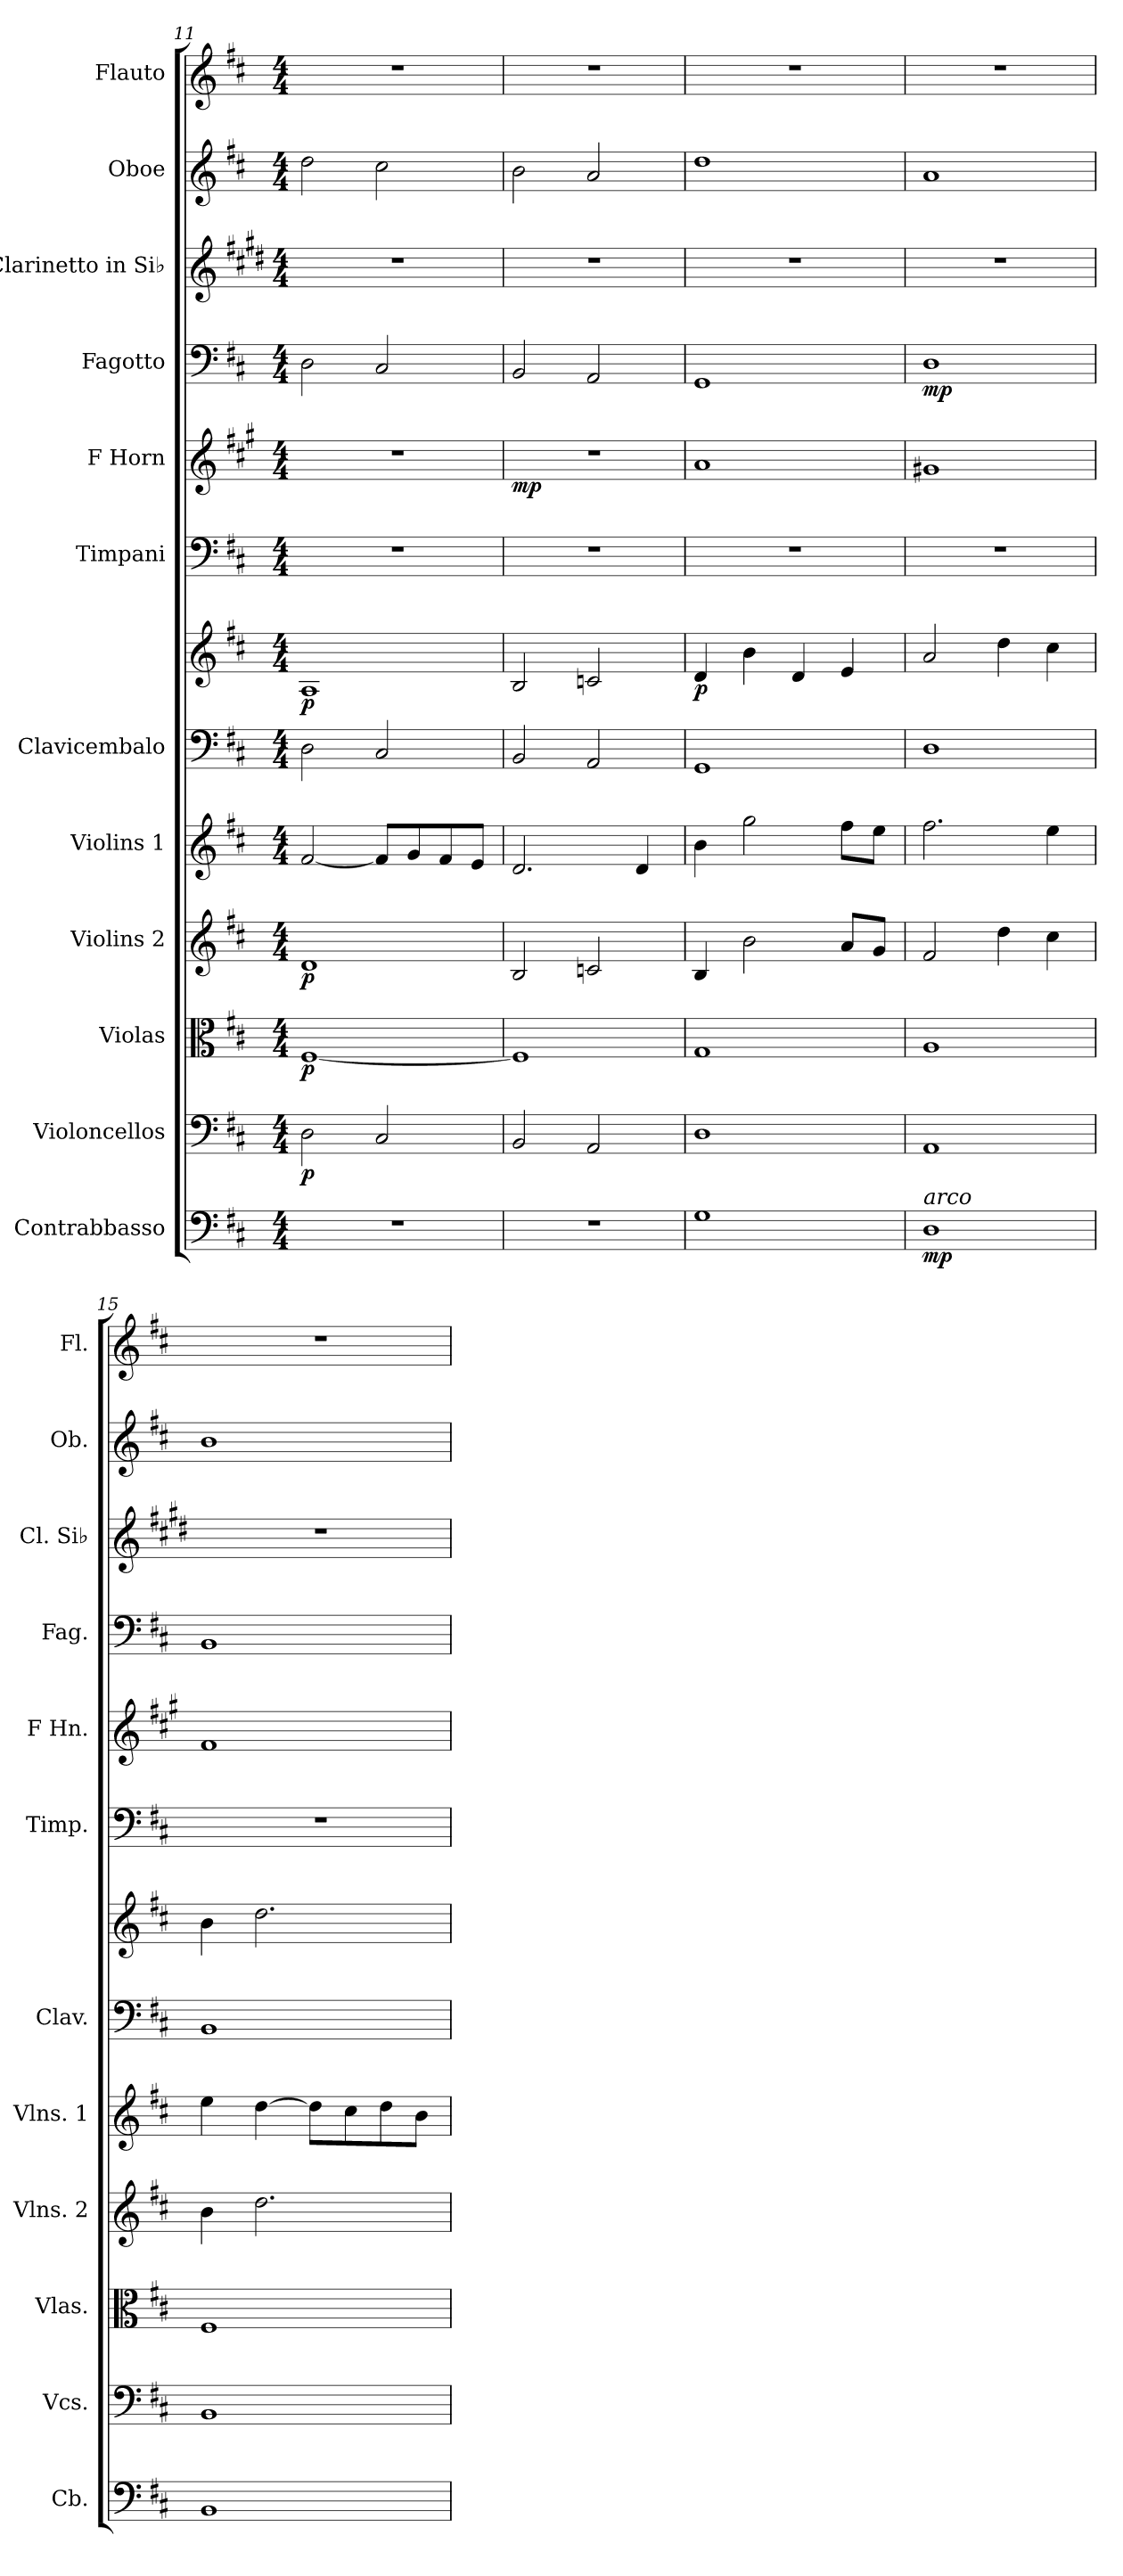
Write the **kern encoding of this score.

**kern	**dynam	**kern	**dynam	**kern	**dynam	**kern	**dynam	**kern	**kern	**kern	**dynam	**kern	**kern	**dynam	**kern	**dynam	**kern	**kern	**kern
*part12	*part12	*part11	*part11	*part10	*part10	*part9	*part9	*part8	*part7	*part7	*part7	*part6	*part5	*part5	*part4	*part4	*part3	*part2	*part1
*staff13	*staff13	*staff12	*staff12	*staff11	*staff11	*staff10	*staff10	*staff9	*staff8	*staff7	*staff7/8	*staff6	*staff5	*staff5	*staff4	*staff4	*staff3	*staff2	*staff1
*I"Contrabbasso	*	*I"Violoncellos	*	*I"Violas	*	*I"Violins 2	*	*I"Violins 1	*I"Clavicembalo	*	*	*I"Timpani	*I"F Horn	*	*I"Fagotto	*	*I"Clarinetto in Si♭	*I"Oboe	*I"Flauto
*I'Cb.	*	*I'Vcs.	*	*I'Vlas.	*	*I'Vlns. 2	*	*I'Vlns. 1	*I'Clav.	*	*	*I'Timp.	*I'F Hn.	*	*I'Fag.	*	*I'Cl. Si♭	*I'Ob.	*I'Fl.
*clefF4	*	*clefF4	*	*clefC3	*	*clefG2	*	*clefG2	*clefF4	*clefG2	*	*clefF4	*clefG2	*	*clefF4	*	*clefG2	*clefG2	*clefG2
*ITrd7c12	*	*	*	*	*	*	*	*	*	*	*	*	*ITrd4c7	*	*	*	*ITrd1c2	*	*
*k[f#c#]	*	*k[f#c#]	*	*k[f#c#]	*	*k[f#c#]	*	*k[f#c#]	*k[f#c#]	*k[f#c#]	*	*k[f#c#]	*k[f#c#]	*	*k[f#c#]	*	*k[f#c#]	*k[f#c#]	*k[f#c#]
*M4/4	*	*M4/4	*	*M4/4	*	*M4/4	*	*M4/4	*M4/4	*M4/4	*	*M4/4	*M4/4	*	*M4/4	*	*M4/4	*M4/4	*M4/4
=11	=11	=11	=11	=11	=11	=11	=11	=11	=11	=11	=11	=11	=11	=11	=11	=11	=11	=11	=11
!	!	!	!LO:DY:b	!	!LO:DY:b	!	!LO:DY:b	!	!	!	!LO:DY:b	!	!	!	!	!	!	!	!
1r	.	2D\	p	[1F#	p	1d	p	[2f#/	2D\	1A	p	1r	1r	.	2D\	.	1r	2dd\	1r
.	.	2C#/	.	.	.	.	.	8f#/L]	2C#/	.	.	.	.	.	2C#/	.	.	2cc#\	.
.	.	.	.	.	.	.	.	8g/	.	.	.	.	.	.	.	.	.	.	.
.	.	.	.	.	.	.	.	8f#/	.	.	.	.	.	.	.	.	.	.	.
.	.	.	.	.	.	.	.	8e/J	.	.	.	.	.	.	.	.	.	.	.
!!LO:PB:g=z
=12	=12	=12	=12	=12	=12	=12	=12	=12	=12	=12	=12	=12	=12	=12	=12	=12	=12	=12	=12
!	!	!	!	!	!	!	!	!	!	!	!	!	!	!LO:DY:b	!	!	!	!	!
1r	.	2BB/	.	1F#]	.	2B/	.	2.d/	2BB/	2B/	.	1r	1r	mp	2BB/	.	1r	2b\	1r
.	.	2AA/	.	.	.	2cn/	.	.	2AA/	2cn/	.	.	.	.	2AA/	.	.	2a/	.
.	.	.	.	.	.	.	.	4d/	.	.	.	.	.	.	.	.	.	.	.
=13	=13	=13	=13	=13	=13	=13	=13	=13	=13	=13	=13	=13	=13	=13	=13	=13	=13	=13	=13
!	!	!	!	!	!	!	!	!	!	!	!LO:DY:b	!	!	!	!	!	!	!	!
1GG	.	1D	.	1G	.	4B/	.	4b\	1GG	4d/	p	1r	1d	.	1GG	.	1r	1dd	1r
.	.	.	.	.	.	2b\	.	2gg\	.	4b\	.	.	.	.	.	.	.	.	.
.	.	.	.	.	.	.	.	.	.	4d/	.	.	.	.	.	.	.	.	.
.	.	.	.	.	.	8a/L	.	8ff#\L	.	4e/	.	.	.	.	.	.	.	.	.
.	.	.	.	.	.	8g/J	.	8ee\J	.	.	.	.	.	.	.	.	.	.	.
=14	=14	=14	=14	=14	=14	=14	=14	=14	=14	=14	=14	=14	=14	=14	=14	=14	=14	=14	=14
!LO:TX:a:i:t=arco	!	!	!	!	!	!	!	!	!	!	!	!	!	!	!	!	!	!	!
!	!LO:DY:b	!	!	!	!	!	!	!	!	!	!	!	!	!	!	!LO:DY:b	!	!	!
1DD	mp	1AA	.	1A	.	2f#/	.	2.ff#\	1D	2a/	.	1r	1c#X	.	1D	mp	1r	1a	1r
.	.	.	.	.	.	4dd\	.	.	.	4dd\	.	.	.	.	.	.	.	.	.
.	.	.	.	.	.	4cc#\	.	4ee\	.	4cc#\	.	.	.	.	.	.	.	.	.
=15	=15	=15	=15	=15	=15	=15	=15	=15	=15	=15	=15	=15	=15	=15	=15	=15	=15	=15	=15
1BBB	.	1BB	.	1F#	.	4b\	.	4ee\	1BB	4b\	.	1r	1B	.	1BB	.	1r	1b	1r
.	.	.	.	.	.	2.dd\	.	[4dd\	.	2.dd\	.	.	.	.	.	.	.	.	.
.	.	.	.	.	.	.	.	8dd\L]	.	.	.	.	.	.	.	.	.	.	.
.	.	.	.	.	.	.	.	8cc#\	.	.	.	.	.	.	.	.	.	.	.
.	.	.	.	.	.	.	.	8dd\	.	.	.	.	.	.	.	.	.	.	.
.	.	.	.	.	.	.	.	8b\J	.	.	.	.	.	.	.	.	.	.	.
=	=	=	=	=	=	=	=	=	=	=	=	=	=	=	=	=	=	=	=
*-	*-	*-	*-	*-	*-	*-	*-	*-	*-	*-	*-	*-	*-	*-	*-	*-	*-	*-	*-
